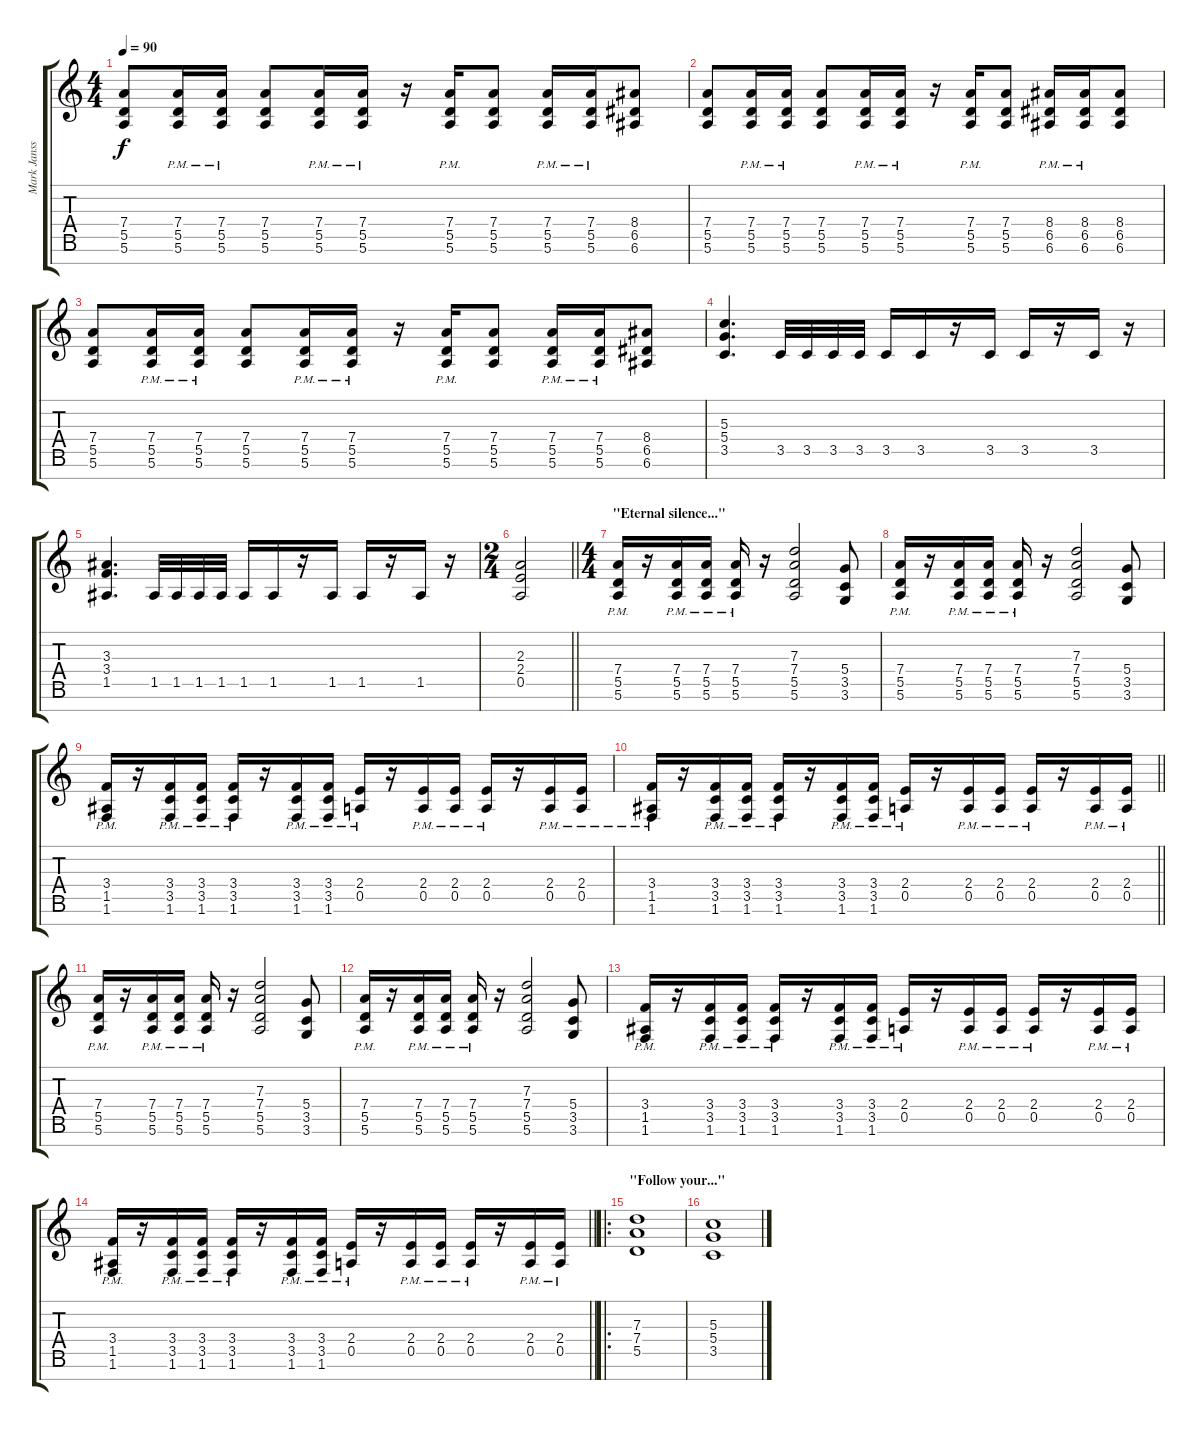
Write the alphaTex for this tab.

\track ("Mark Janssen" "Mark Janss") {instrument distortionguitar}
\staff {score tabs}
\tuning (E4 B3 G3 D3 A2 E2 B1) {hide}
\ts (4 4)
\tempo 90
\clef g2
\ks c
(7.4 5.5 5.6).8{dy f} (7.4{pm} 5.5{pm} 5.6{pm}).16 (7.4{pm} 5.5{pm} 5.6{pm}).16 (7.4 5.5 5.6).8 (7.4{pm} 5.5{pm} 5.6{pm}).16 (7.4{pm} 5.5{pm} 5.6{pm}).16 r.16 (7.4{pm} 5.5{pm} 5.6{pm}).16 (7.4 5.5 5.6).8 (7.4{pm} 5.5{pm} 5.6{pm}).16 (7.4{pm} 5.5{pm} 5.6{pm}).16 (8.4 6.5 6.6).8 |
(7.4 5.5 5.6).8 (7.4{pm} 5.5{pm} 5.6{pm}).16 (7.4{pm} 5.5{pm} 5.6{pm}).16 (7.4 5.5 5.6).8 (7.4{pm} 5.5{pm} 5.6{pm}).16 (7.4{pm} 5.5{pm} 5.6{pm}).16 r.16 (7.4{pm} 5.5{pm} 5.6{pm}).16 (7.4 5.5 5.6).8 (8.4{pm} 6.5{pm} 6.6{pm}).16 (8.4{pm} 6.5{pm} 6.6{pm}).16 (8.4 6.5 6.6).8 |
(7.4 5.5 5.6).8 (7.4{pm} 5.5{pm} 5.6{pm}).16 (7.4{pm} 5.5{pm} 5.6{pm}).16 (7.4 5.5 5.6).8 (7.4{pm} 5.5{pm} 5.6{pm}).16 (7.4{pm} 5.5{pm} 5.6{pm}).16 r.16 (7.4{pm} 5.5{pm} 5.6{pm}).16 (7.4 5.5 5.6).8 (7.4{pm} 5.5{pm} 5.6{pm}).16 (7.4{pm} 5.5{pm} 5.6{pm}).16 (8.4 6.5 6.6).8 |
(5.3 5.4 3.5).4{d} 3.5.32 3.5.32 3.5.32 3.5.32 3.5.16 3.5.16 r.16 3.5.16 3.5.16 r.16 3.5.16 r.16 |
(3.3 3.4 1.5).4{d} 1.5.32 1.5.32 1.5.32 1.5.32 1.5.16 1.5.16 r.16 1.5.16 1.5.16 r.16 1.5.16 r.16 |
\ts (2 4)
\barLineRight lightlight
(2.3 2.4 0.5).2 |
\ts (4 4)
\section ("" "\"Eternal silence...\"")
(7.4{pm} 5.5{pm} 5.6{pm}).16 r.16 (7.4{pm} 5.5{pm} 5.6{pm}).16 (7.4{pm} 5.5{pm} 5.6{pm}).16 (7.4{pm} 5.5{pm} 5.6{pm}).16 r.16 (7.3 7.4 5.5 5.6).2 (5.4 3.5 3.6).8 |
(7.4{pm} 5.5{pm} 5.6{pm}).16 r.16 (7.4{pm} 5.5{pm} 5.6{pm}).16 (7.4{pm} 5.5{pm} 5.6{pm}).16 (7.4{pm} 5.5{pm} 5.6{pm}).16 r.16 (7.3 7.4 5.5 5.6).2 (5.4 3.5 3.6).8 |
(3.4{pm} 1.5{pm} 1.6{pm}).16 r.16 (3.4{pm} 3.5{pm} 1.6{pm}).16 (3.4{pm} 3.5{pm} 1.6{pm}).16 (3.4{pm} 3.5{pm} 1.6{pm}).16 r.16 (3.4{pm} 3.5{pm} 1.6{pm}).16 (3.4{pm} 3.5{pm} 1.6{pm}).16 (2.4{pm} 0.5{pm}).16 r.16 (2.4{pm} 0.5{pm}).16 (2.4{pm} 0.5{pm}).16 (2.4{pm} 0.5{pm}).16 r.16 (2.4{pm} 0.5{pm}).16 (2.4{pm} 0.5{pm}).16 |
\barLineRight lightlight
(3.4{pm} 1.5{pm} 1.6{pm}).16 r.16 (3.4{pm} 3.5{pm} 1.6{pm}).16 (3.4{pm} 3.5{pm} 1.6{pm}).16 (3.4{pm} 3.5{pm} 1.6{pm}).16 r.16 (3.4{pm} 3.5{pm} 1.6{pm}).16 (3.4{pm} 3.5{pm} 1.6{pm}).16 (2.4{pm} 0.5{pm}).16 r.16 (2.4{pm} 0.5{pm}).16 (2.4{pm} 0.5{pm}).16 (2.4{pm} 0.5{pm}).16 r.16 (2.4{pm} 0.5{pm}).16 (2.4{pm} 0.5{pm}).16 |
(7.4{pm} 5.5{pm} 5.6{pm}).16 r.16 (7.4{pm} 5.5{pm} 5.6{pm}).16 (7.4{pm} 5.5{pm} 5.6{pm}).16 (7.4{pm} 5.5{pm} 5.6{pm}).16 r.16 (7.3 7.4 5.5 5.6).2 (5.4 3.5 3.6).8 |
(7.4{pm} 5.5{pm} 5.6{pm}).16 r.16 (7.4{pm} 5.5{pm} 5.6{pm}).16 (7.4{pm} 5.5{pm} 5.6{pm}).16 (7.4{pm} 5.5{pm} 5.6{pm}).16 r.16 (7.3 7.4 5.5 5.6).2 (5.4 3.5 3.6).8 |
(3.4{pm} 1.5{pm} 1.6{pm}).16 r.16 (3.4{pm} 3.5{pm} 1.6{pm}).16 (3.4{pm} 3.5{pm} 1.6{pm}).16 (3.4{pm} 3.5{pm} 1.6{pm}).16 r.16 (3.4{pm} 3.5{pm} 1.6{pm}).16 (3.4{pm} 3.5{pm} 1.6{pm}).16 (2.4{pm} 0.5{pm}).16 r.16 (2.4{pm} 0.5{pm}).16 (2.4{pm} 0.5{pm}).16 (2.4{pm} 0.5{pm}).16 r.16 (2.4{pm} 0.5{pm}).16 (2.4{pm} 0.5{pm}).16 |
\barLineRight lightlight
(3.4{pm} 1.5{pm} 1.6{pm}).16 r.16 (3.4{pm} 3.5{pm} 1.6{pm}).16 (3.4{pm} 3.5{pm} 1.6{pm}).16 (3.4{pm} 3.5{pm} 1.6{pm}).16 r.16 (3.4{pm} 3.5{pm} 1.6{pm}).16 (3.4{pm} 3.5{pm} 1.6{pm}).16 (2.4{pm} 0.5{pm}).16 r.16 (2.4{pm} 0.5{pm}).16 (2.4{pm} 0.5{pm}).16 (2.4{pm} 0.5{pm}).16 r.16 (2.4{pm} 0.5{pm}).16 (2.4{pm} 0.5{pm}).16 |
\ro
\section ("" "\"Follow your...\"")
(7.3 7.4 5.5).1 |
(5.3 5.4 3.5).1
